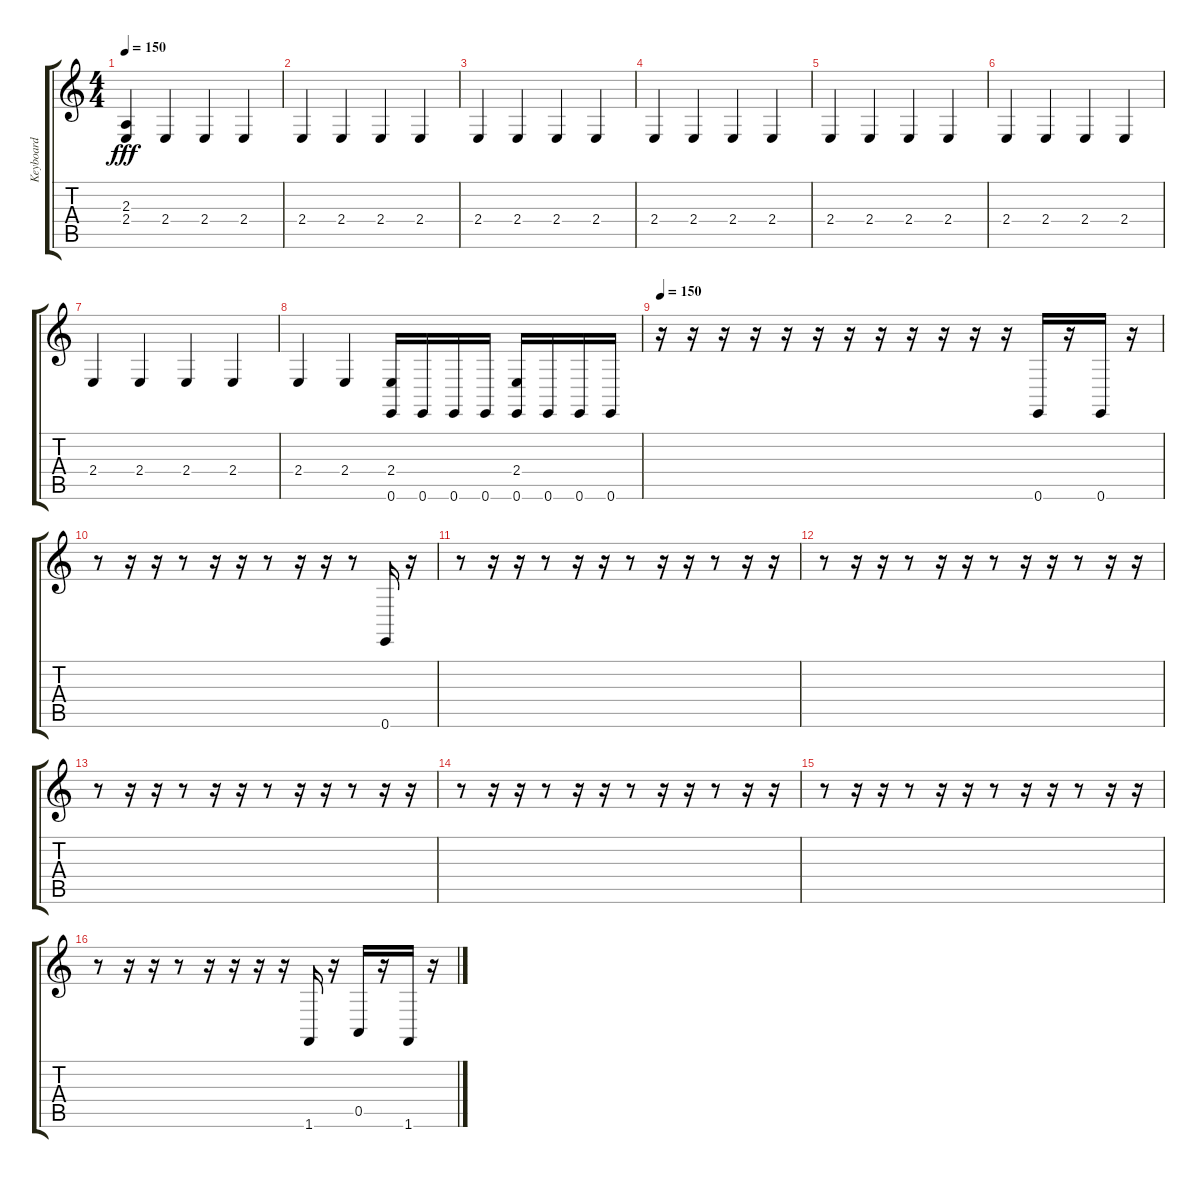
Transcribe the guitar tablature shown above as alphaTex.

\track ("Keyboard" "Keyboard") {instrument acousticgrandpiano}
\staff {score tabs}
\tuning (E4 B3 G3 D3 A2 E2) {hide}
\ts (4 4)
\tempo 150
\clef g2
\ks c
(2.3 2.4).4{dy fff instrument acousticgrandpiano} 2.4.4 2.4.4 2.4.4 |
2.4.4 2.4.4 2.4.4 2.4.4 |
2.4.4 2.4.4 2.4.4 2.4.4 |
2.4.4 2.4.4 2.4.4 2.4.4 |
2.4.4 2.4.4 2.4.4 2.4.4 |
2.4.4 2.4.4 2.4.4 2.4.4 |
2.4.4 2.4.4 2.4.4 2.4.4 |
2.4.4 2.4.4 (2.4 0.6).16 0.6.16 0.6.16 0.6.16 (2.4 0.6).16 0.6.16 0.6.16 0.6.16 |
\tempo 150
r.16 r.16 r.16 r.16 r.16 r.16 r.16 r.16 r.16 r.16 r.16 r.16 0.6.16 r.16 0.6.16 r.16 |
r.8 r.16 r.16 r.8 r.16 r.16 r.8 r.16 r.16 r.8 0.6.16 r.16 |
r.8 r.16 r.16 r.8 r.16 r.16 r.8 r.16 r.16 r.8 r.16 r.16 |
r.8 r.16 r.16 r.8 r.16 r.16 r.8 r.16 r.16 r.8 r.16 r.16 |
r.8 r.16 r.16 r.8 r.16 r.16 r.8 r.16 r.16 r.8 r.16 r.16 |
r.8 r.16 r.16 r.8 r.16 r.16 r.8 r.16 r.16 r.8 r.16 r.16 |
r.8 r.16 r.16 r.8 r.16 r.16 r.8 r.16 r.16 r.8 r.16 r.16 |
r.8 r.16 r.16 r.8 r.16 r.16 r.16 r.16 1.6.16 r.16 0.5.16 r.16 1.6.16 r.16
